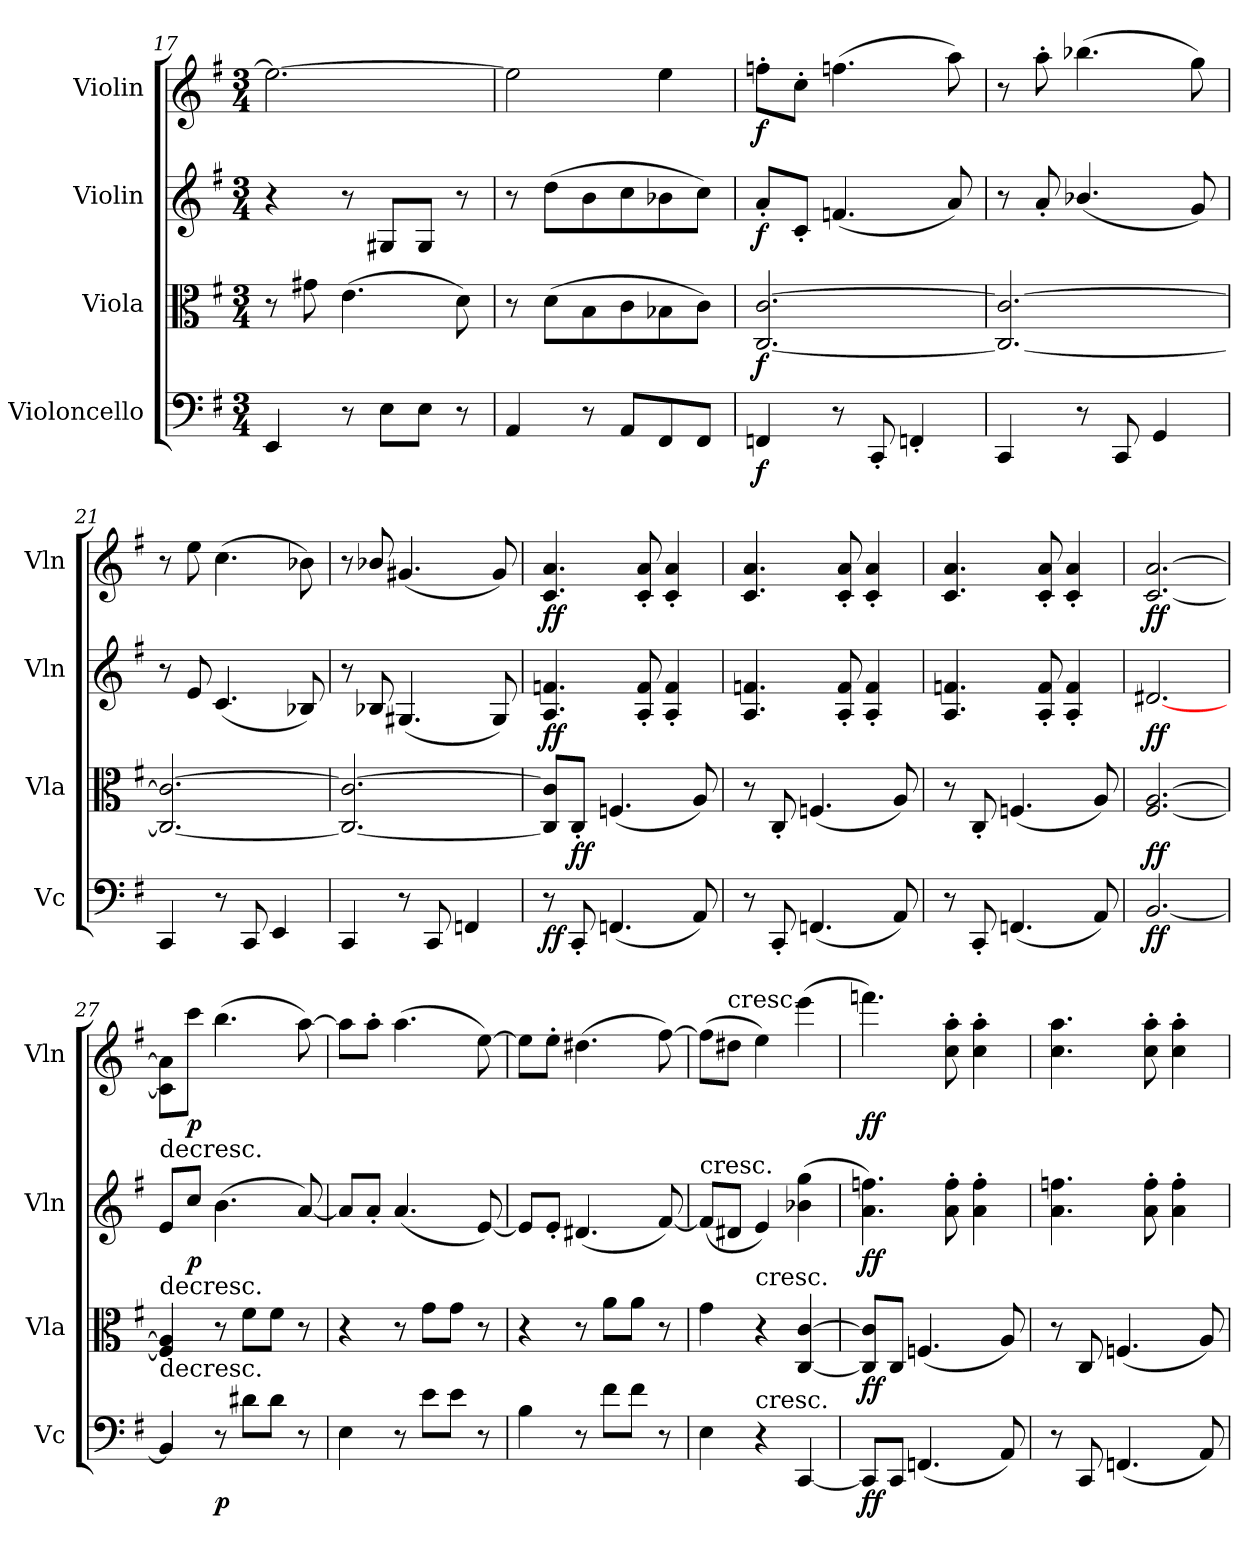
**kern	**dynam	**kern	**dynam	**kern	**dynam	**kern	**dynam
*part4	*part4	*part3	*part3	*part2	*part2	*part1	*part1
*staff4	*staff4	*staff3	*staff3	*staff2	*staff2	*staff1	*staff1
*I"Violoncello	*	*I"Viola	*	*I"Violin	*	*I"Violin	*
*I'Vc	*	*I'Vla	*	*I'Vln	*	*I'Vln	*
*clefF4	*	*clefC3	*	*clefG2	*	*clefG2	*
*k[f#]	*	*k[f#]	*	*k[f#]	*	*k[f#]	*
*M3/4	*	*M3/4	*	*M3/4	*	*M3/4	*
=17	=17	=17	=17	=17	=17	=17	=17
4EE/	.	8r	.	4r	.	2.ee\_	.
.	.	8g#X\	.	.	.	.	.
8r	.	(4.e\	.	8r	.	.	.
8E\L	.	.	.	8G#X/L	.	.	.
8E\J	.	.	.	8G#/J	.	.	.
8r	.	8d\)	.	8r	.	.	.
=18	=18	=18	=18	=18	=18	=18	=18
4AA/	.	8r	.	8r	.	2ee\]	.
.	.	(8d\L	.	(8dd\L	.	.	.
8r	.	8B\	.	8b\	.	.	.
8AA/L	.	8c\	.	8cc\	.	.	.
8FF#/	.	8B-X\	.	8b-X\	.	4ee\	.
8FF#/J	.	8c\J)	.	8cc\J)	.	.	.
=19	=19	=19	=19	=19	=19	=19	=19
4FFn/	f	[2.C/ [2.c/	f	8a'/L	f	8ffn'\L	f
.	.	.	.	8c'/J	.	8cc'\J	.
8r	.	.	.	(4.fn/	.	(4.ffn\	.
8CC'/	.	.	.	.	.	.	.
4FFn'/	.	.	.	.	.	.	.
.	.	.	.	8a/)	.	8aa\)	.
=20	=20	=20	=20	=20	=20	=20	=20
4CC/	.	2.C_/ 2.c_/	.	8r	.	8r	.
.	.	.	.	8a'/	.	8aa'\	.
8r	.	.	.	(4.b-X/	.	(4.bb-X\	.
8CC/	.	.	.	.	.	.	.
4GG/	.	.	.	.	.	.	.
.	.	.	.	8g/)	.	8gg\)	.
=21	=21	=21	=21	=21	=21	=21	=21
4CC/	.	2.C_/ 2.c_/	.	8r	.	8r	.
.	.	.	.	8e/	.	8ee\	.
8r	.	.	.	(4.c/	.	(4.cc\	.
8CC/	.	.	.	.	.	.	.
4EE/	.	.	.	.	.	.	.
.	.	.	.	8B-X/)	.	8b-X\)	.
=22	=22	=22	=22	=22	=22	=22	=22
4CC/	.	2.C_/ 2.c_/	.	8r	.	8r	.
.	.	.	.	8B-X/	.	8b-X/	.
8r	.	.	.	(4.G#X/	.	(4.g#X/	.
8CC/	.	.	.	.	.	.	.
4FFn/	.	.	.	.	.	.	.
.	.	.	.	8G#/)	.	8g#/)	.
=23	=23	=23	=23	=23	=23	=23	=23
8r	ff	8C]/ 8c]/L	.	4.A/ 4.fn/	ff	4.c/ 4.a/	ff
8CC'/	.	8C'/J	ff	.	.	.	.
(4.FFn/	.	(4.Fn/	.	.	.	.	.
.	.	.	.	8A'/ 8f'/	.	8c'/ 8a'/	.
.	.	.	.	4A'/ 4f'/	.	4c'/ 4a'/	.
8AA/)	.	8A/)	.	.	.	.	.
=24	=24	=24	=24	=24	=24	=24	=24
8r	.	8r	.	4.A/ 4.fn/	.	4.c/ 4.a/	.
8CC'/	.	8C'/	.	.	.	.	.
(4.FFn/	.	(4.Fn/	.	.	.	.	.
.	.	.	.	8A'/ 8f'/	.	8c'/ 8a'/	.
.	.	.	.	4A'/ 4f'/	.	4c'/ 4a'/	.
8AA/)	.	8A/)	.	.	.	.	.
=25	=25	=25	=25	=25	=25	=25	=25
8r	.	8r	.	4.A/ 4.fn/	.	4.c/ 4.a/	.
8CC'/	.	8C'/	.	.	.	.	.
(4.FFn/	.	(4.Fn/	.	.	.	.	.
.	.	.	.	8A'/ 8f'/	.	8c'/ 8a'/	.
.	.	.	.	4A'/ 4f'/	.	4c'/ 4a'/	.
8AA/)	.	8A/)	.	.	.	.	.
=26	=26	=26	=26	=26	=26	=26	=26
[2.BB/	ff	[2.F#/ [2.A/	ff	[2.d#X/	ff	[2.c/ [2.a/	ff
=27	=27	=27	=27	=27	=27	=27	=27
!	!	!	!	!LO:TX:t=decresc.	!	!	!
!	!	!LO:TX:t=decresc.	!	!	!	!	!
!LO:TX:t=decresc.	!	!	!	!	!	!	!
4BB/]	.	4F#]/ 4A]/	.	8e/L	.	8c]\ 8a]\L	.
.	.	.	.	8cc/J	p	8ccc\J	p
8r	p	8r	.	(4.b\	.	(4.bb\	.
8d#X\L	.	8f#\L	.	.	.	.	.
8d#\J	.	8f#\J	.	.	.	.	.
8r	.	8r	.	[8a/)	.	[8aa\)	.
=28	=28	=28	=28	=28	=28	=28	=28
4E\	.	4r	.	8a/L]	.	8aa\L]	.
.	.	.	.	8a'/J	.	8aa'\J	.
8r	.	8r	.	(4.a/	.	(4.aa\	.
8e\L	.	8g\L	.	.	.	.	.
8e\J	.	8g\J	.	.	.	.	.
8r	.	8r	.	[8e/)	.	[8ee\)	.
=29	=29	=29	=29	=29	=29	=29	=29
4B\	.	4r	.	8e/L]	.	8ee\L]	.
.	.	.	.	8e'/J	.	8ee'\J	.
8r	.	8r	.	(4.d#X/	.	(4.dd#X\	.
8f#\L	.	8a\L	.	.	.	.	.
8f#\J	.	8a\J	.	.	.	.	.
8r	.	8r	.	[8f#/)	.	[8ff#\)	.
=30	=30	=30	=30	=30	=30	=30	=30
!	!	!	!	!LO:TX:t=cresc.	!	!	!
4E\	.	4g\	.	(8f#/L]	.	(8ff#\L]	.
!	!	!	!	!	!	!LO:TX:t=cresc.	!
.	.	.	.	8d#X/J	.	8dd#X\J	.
!	!	!LO:TX:t=cresc.	!	!	!	!	!
!LO:TX:t=cresc.	!	!	!	!	!	!	!
4r	.	4r	.	4e/)	.	4ee\)	.
[4CC/	.	[4C/ [4c/	.	(4b-X\ 4gg\	.	(4eee\	.
=31	=31	=31	=31	=31	=31	=31	=31
8CC/L]	ff	8C]/ 8c]/L	ff	4.a\ 4.ffn\)	ff	4.fffn\)	ff
8CC/J	.	8C/J	.	.	.	.	.
(4.FFn/	.	(4.Fn/	.	.	.	.	.
.	.	.	.	8a'\ 8ff'\	.	8cc'\ 8aa'\	.
.	.	.	.	4a'\ 4ff'\	.	4cc'\ 4aa'\	.
8AA/)	.	8A/)	.	.	.	.	.
=32	=32	=32	=32	=32	=32	=32	=32
8r	.	8r	.	4.a\ 4.ffn\	.	4.cc\ 4.aa\	.
8CC/	.	8C/	.	.	.	.	.
(4.FFn/	.	(4.Fn/	.	.	.	.	.
.	.	.	.	8a'\ 8ff'\	.	8cc'\ 8aa'\	.
.	.	.	.	4a'\ 4ff'\	.	4cc'\ 4aa'\	.
8AA/)	.	8A/)	.	.	.	.	.
=	=	=	=	=	=	=	=
*-	*-	*-	*-	*-	*-	*-	*-
